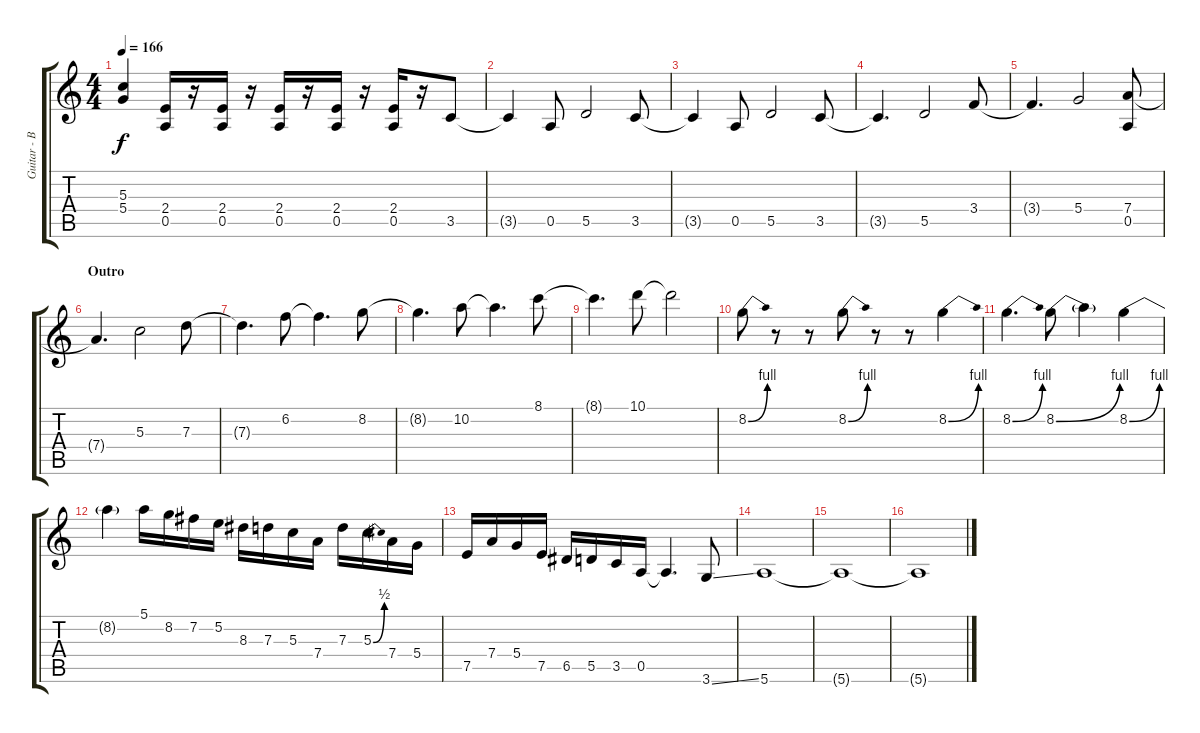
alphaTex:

\track ("Guitar - Blackmore" "Guitar - B") {instrument distortionguitar}
\staff {score tabs}
\tuning (E4 B3 G3 D3 A2 E2) {hide}
\ts (4 4)
\tempo 166
\clef g2
\ks c
(5.3{t} 5.4{t}).4{dy f} (2.4 0.5).16 r.16 (2.4 0.5).16 r.16 (2.4 0.5).16 r.16 (2.4 0.5).16 r.16 (2.4 0.5).16 r.16 3.5.8 |
3.5{t}.4 0.5.8 5.5.2 3.5.8 |
3.5{t}.4 0.5.8 5.5.2 3.5.8 |
3.5{t}.4{d} 5.5.2 3.4.8 |
3.4{t}.4{d} 5.4.2 (7.4 0.5).8 |
\section ("" "Outro")
7.4{t}.4{d} 5.3.2 7.3.8 |
7.3{t}.4{d} 6.2.8 6.2{t}.4{d} 8.2.8 |
8.2{t}.4{d} 10.2.8 10.2{t}.4{d} 8.1.8 |
8.1{t}.4{d} 10.1.8 10.1{t}.2 |
8.2{be (bend 0 0 60 4)}.8 r.8 r.8 8.2{be (bend 0 0 60 4)}.8 r.8 r.8 8.2{be (bend 0 0 60 4)}.4 |
8.2{be (bend 0 0 60 4)}.4{d} 8.2{be (bend 0 0 60 4)}.8 8.2{t}.4 8.2{be (bend 0 0 60 4)}.4 |
8.2{t}.4 5.1.16 8.2.16 7.2.16 5.2.16 8.3.16 7.3.16 5.3.16 7.4.16 7.3.16 5.3{be (bend 0 0 60 2)}.16 7.4.16 5.4.16 |
7.5.16 7.4.16 5.4.16 7.5.16 6.5.16 5.5.16 3.5.16 0.5.16 0.5{t}.4{d} 3.6{ss}.8 |
5.6.1 |
5.6{t}.1 |
5.6{t}.1
